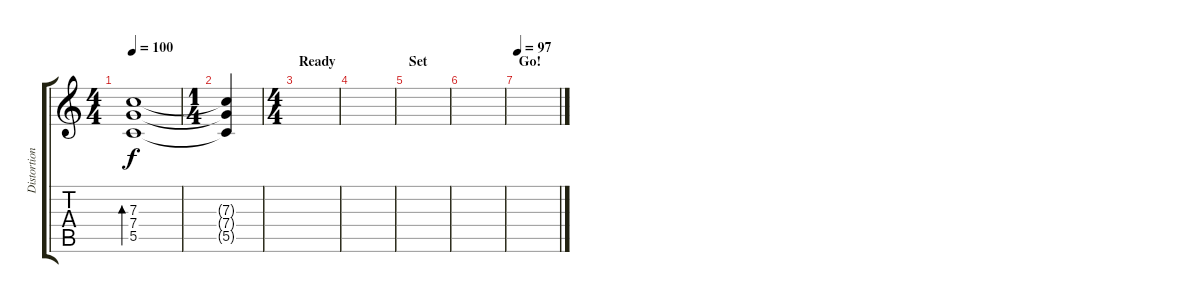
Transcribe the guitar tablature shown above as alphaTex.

\track ("Distortion Guitar 1" "Distortion") {instrument overdrivenguitar}
\staff {score tabs}
\tuning (D4 A3 F3 C3 G2 C2) {hide}
\ts (4 4)
\tempo 100
\clef g2
\ks c
(7.3 7.4 5.5).1{bd 480 dy f balance 10} |
\ts (1 4)
(7.3{t} 7.4{t} 5.5{t}).4 |
\ts (4 4)
\section ("" "Ready")
|
|
\section ("" "Set")
|
|
\section ("" "Go!")
\tempo 97
